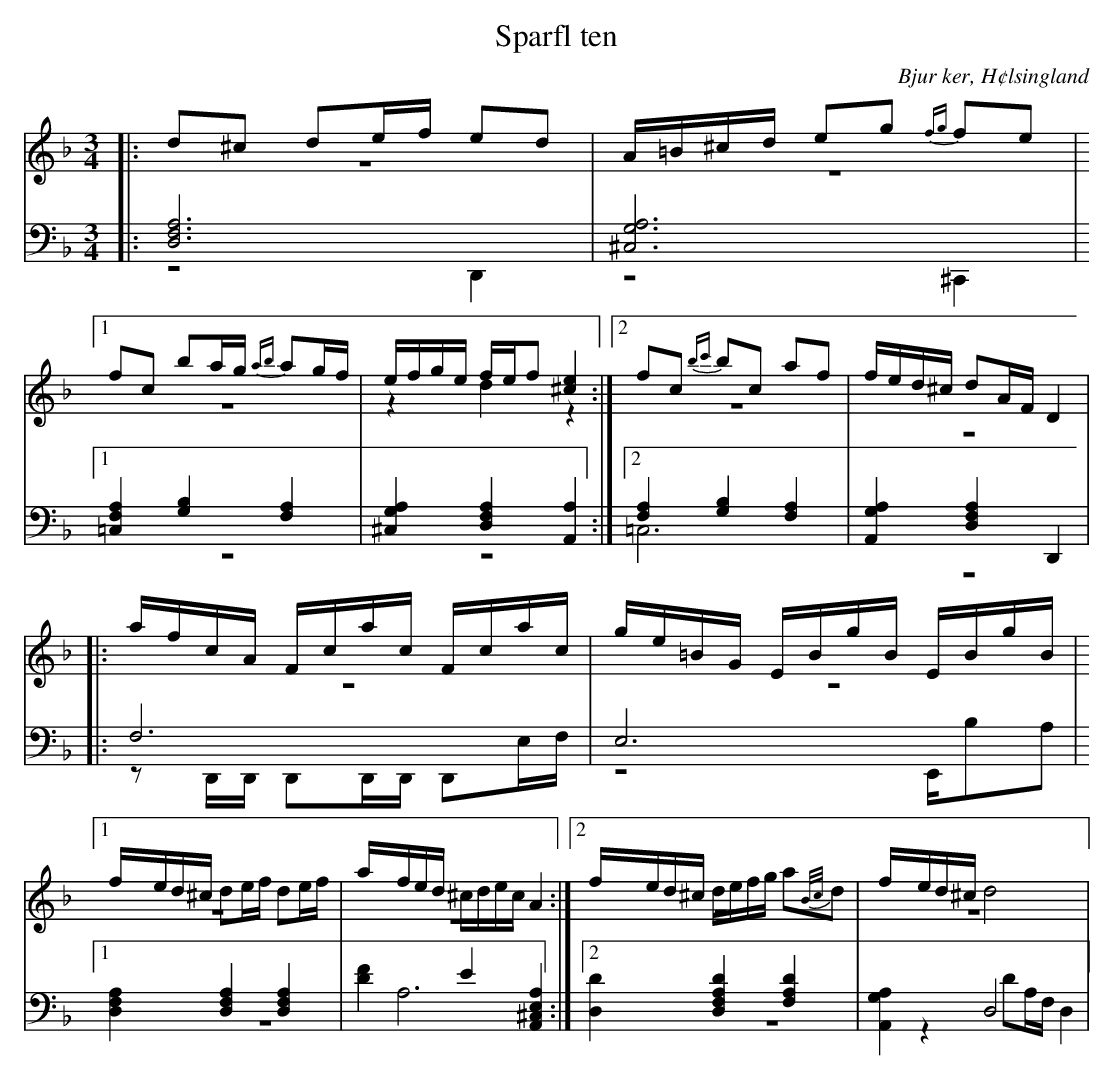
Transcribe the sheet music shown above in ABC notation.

X:1
T: Sparfl ten
O: Bjur ker, H¢lsingland
M: 3/4
L: 1/8
K: Dm
V:1
V:2 merge
V:3
V:4 merge
V:1
|:d^c de/f/ ed|A/=B/^c/d/ eg {fg}fe|1 fc ba/g/ {ab}ag/f/| e/f/g/e/ f/e/f [^c2e2]:|2 fc {bc'}bc af|f/e/d/^c/ dA/F/ D2|
|:a/f/c/A/  F/c/a/c/ F/c/a/c/|g/e/=B/G/  E/B/g/B/  E/B/g/B/|1 f/e/d/^c/ de/f/ de/f/|a/f/e/d/ ^c/d/e/c/ A2:|2 f/e/d/^c/ d/e/f/g/ a{B/c/}d|f/e/d/^c/ d4|
V:2
|:z6|z6|1 z6|z2 d2 z2:|2 z6|z6|
|:z6|z6|1 z6|z6:|2 z6|z6|
V:3 clef=bass
|:[D,6F,6A,6]|[^C,6G,6A,6]|1 [=C,2F,2A,2] [G,2B,2] [F,2A,2]|[^C,2G,2A,2] [D,2F,2A,2] [A,,2A,2]:|2 [F,2A,2] [G,2B,2] [F,2A,2]|[A,,2G,2A,2] [D,2F,2A,2] D,,2|
|:F,6|E,6|1 [D,2F,2A,2] [D,2F,2A,2] [D,2F,2A,2]|[D2F2] E2 [A,,2^C,2E,2A,2]:|2 [D,2D2] [D,2F,2A,2D2] [F,2A,2D2]|[A,,2G,2A,2] D,4|
V:4 clef=bass
|:z4 D,,2|z4 ^C,,2|1 z6|z6:|2 =C,6|z6|
|:zD,,/D,,/ D,,D,,/D,,/ D,,E,/F,/|z4 E,,/B,A,|1 z6|A,6:|2 z6|z2 DA,/F,/ D,2|
